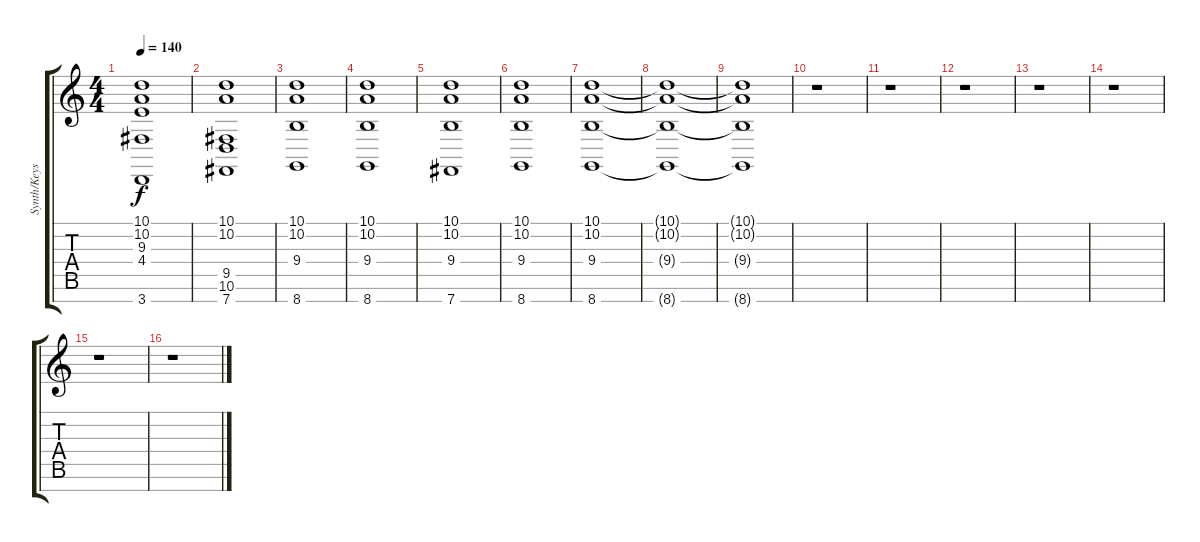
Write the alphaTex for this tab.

\track ("Synth/Keys" "Synth/Keys") {instrument stringensemble1}
\staff {score tabs}
\tuning (E4 B3 G3 D3 A2 E2 B1) {hide}
\ts (4 4)
\tempo 140
\clef g2
\ks c
(10.1{t} 10.2{t} 9.3{t} 4.4{t} 3.7{t}).1{dy f} |
(10.1 10.2 9.5 10.6 7.7).1 |
(10.1 10.2 9.4 8.7).1 |
(10.1 10.2 9.4 8.7).1 |
(10.1 10.2 9.4 7.7).1 |
(10.1 10.2 9.4 8.7).1 |
(10.1 10.2 9.4 8.7).1 |
(10.1{t} 10.2{t} 9.4{t} 8.7{t}).1 |
(10.1{t} 10.2{t} 9.4{t} 8.7{t}).1 |
r.1 |
r.1 |
r.1 |
r.1 |
r.1 |
r.1 |
r.1
